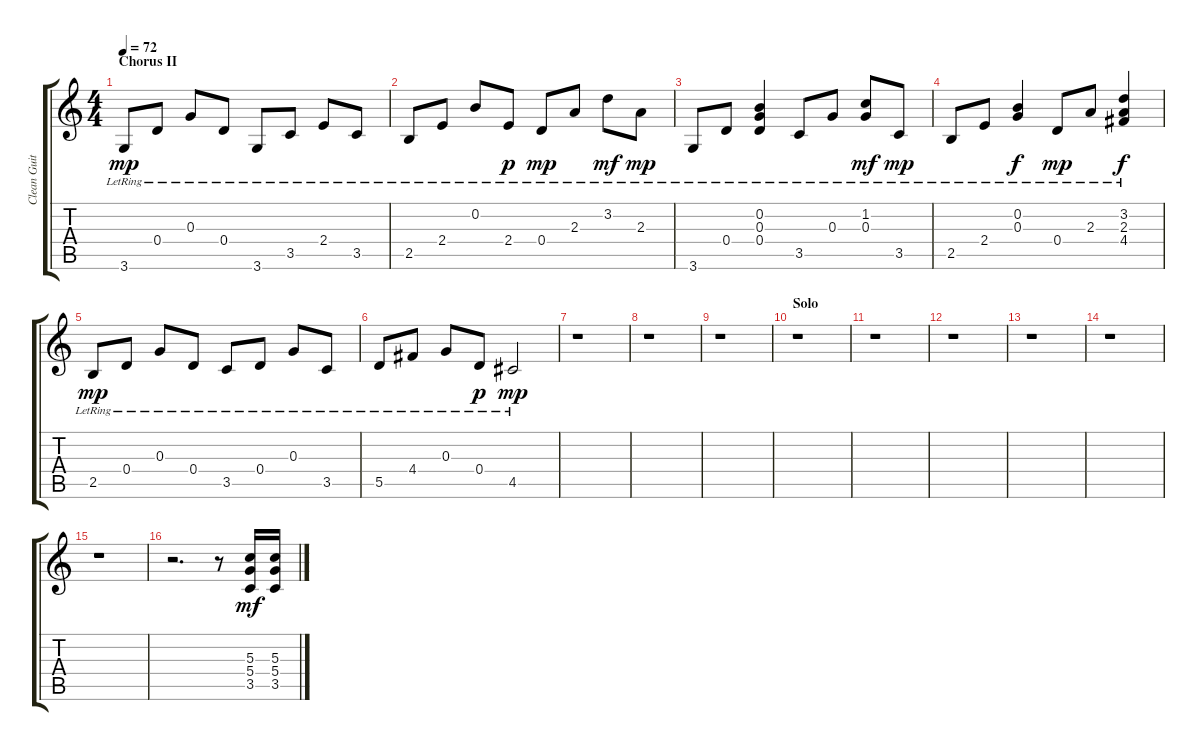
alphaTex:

\track ("Clean Guitar (May)" "Clean Guit") {instrument electricguitarclean}
\staff {score tabs}
\tuning (E4 B3 G3 D3 A2 E2) {hide}
\ts (4 4)
\section ("" "Chorus II")
\tempo 72
\clef g2
\ks c
3.6{lr}.8{dy mp} 0.4{lr}.8 0.3{lr}.8 0.4{lr}.8 3.6{lr}.8 3.5{lr}.8 2.4{lr}.8 3.5{lr}.8 |
2.5{lr}.8 2.4{lr}.8 0.2{lr}.8 2.4{lr}.8{dy p} 0.4{lr}.8{dy mp} 2.3{lr}.8 3.2{lr}.8{dy mf} 2.3{lr}.8{dy mp} |
3.6{lr}.8 0.4{lr}.8 (0.2{lr} 0.3{lr} 0.4{lr}).4 3.5{lr}.8 0.3{lr}.8 (1.2{lr} 0.3{lr}).8{dy mf} 3.5{lr}.8{dy mp} |
2.5{lr}.8 2.4{lr}.8 (0.2{lr} 0.3{lr}).4{dy f} 0.4{lr}.8{dy mp} 2.3{lr}.8 (3.2{lr} 2.3{lr} 4.4{lr}).4{dy f} |
2.5{lr}.8{dy mp} 0.4{lr}.8 0.3{lr}.8 0.4{lr}.8 3.5{lr}.8 0.4{lr}.8 0.3{lr}.8 3.5{lr}.8 |
5.5{lr}.8 4.4{lr}.8 0.3{lr}.8 0.4{lr}.8{dy p} 4.5{lr}.2{dy mp} |
r.1 |
r.1 |
r.1 |
\section ("" "Solo")
r.1 |
r.1 |
r.1 |
r.1 |
r.1 |
r.1 |
r.2{d instrument distortionguitar} r.8 (5.3 5.4 3.5).16{dy mf} (5.3 5.4 3.5).16
